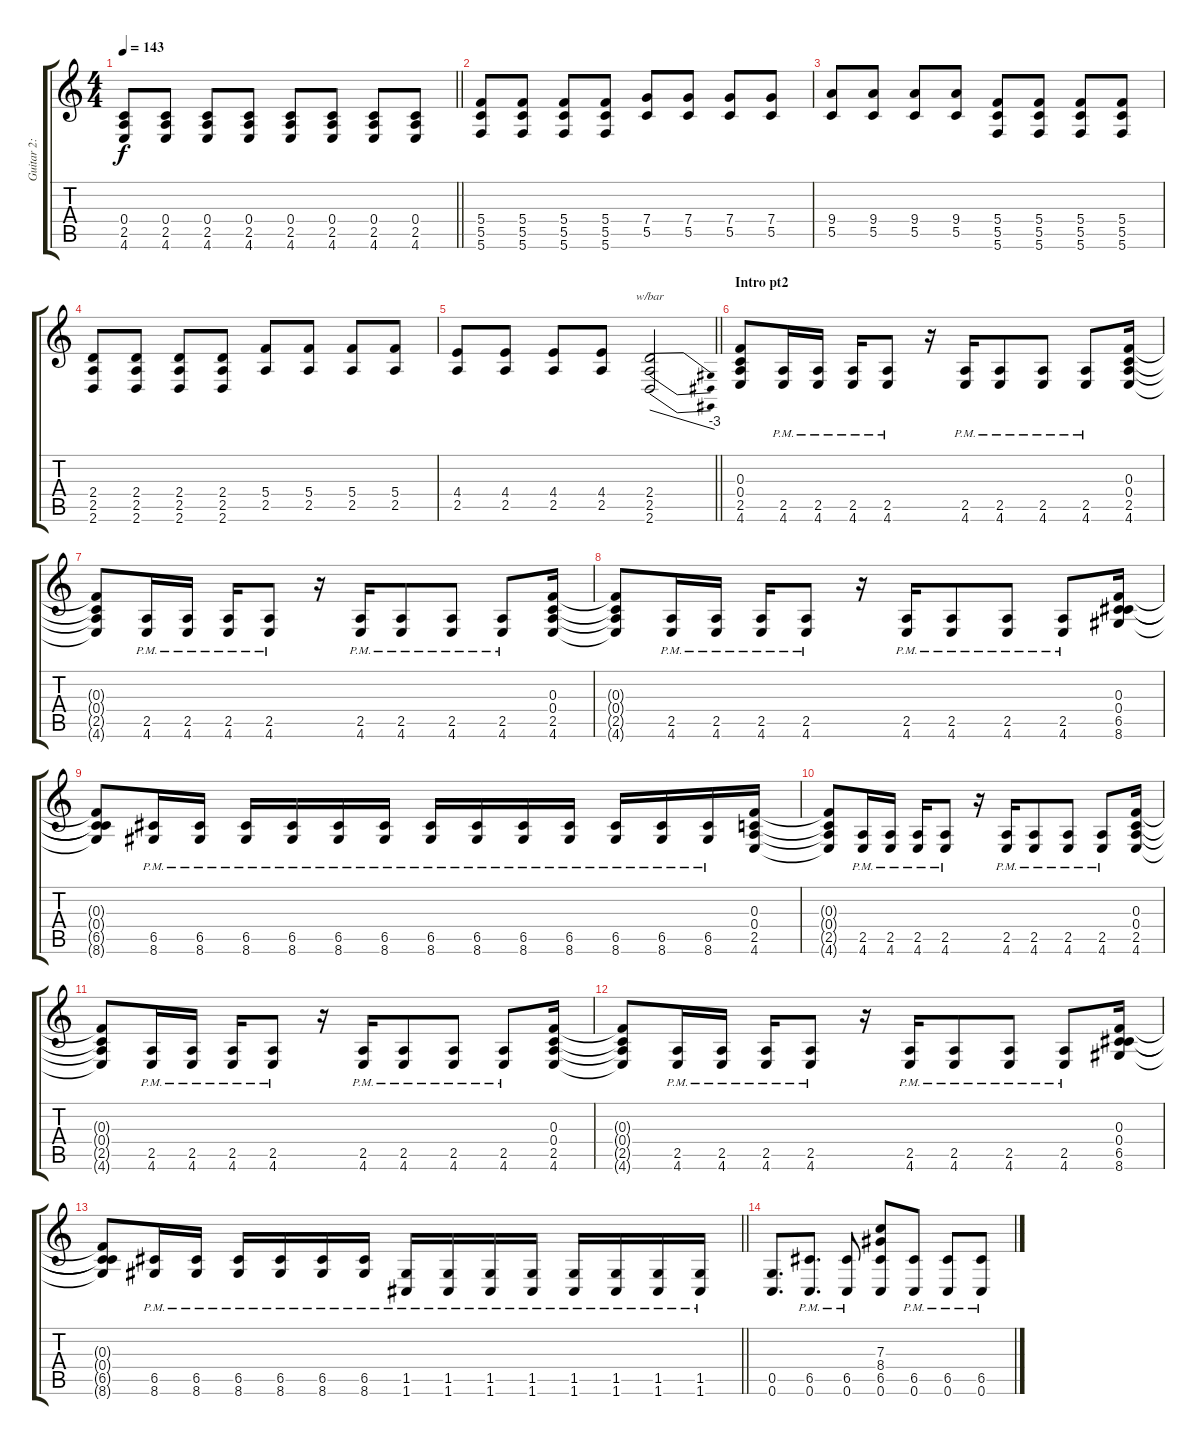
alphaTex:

\track ("Guitar 2: Maarten" "Guitar 2: ") {instrument overdrivenguitar}
\staff {score tabs}
\tuning (D4 A3 F3 C3 G2 C2) {hide}
\ts (4 4)
\tempo 143
\clef g2
\barLineRight lightlight
\ks c
(0.4 2.5 4.6).8{dy f} (0.4 2.5 4.6).8 (0.4 2.5 4.6).8 (0.4 2.5 4.6).8 (0.4 2.5 4.6).8 (0.4 2.5 4.6).8 (0.4 2.5 4.6).8 (0.4 2.5 4.6).8 |
(5.4 5.5 5.6).8 (5.4 5.5 5.6).8 (5.4 5.5 5.6).8 (5.4 5.5 5.6).8 (7.4 5.5).8 (7.4 5.5).8 (7.4 5.5).8 (7.4 5.5).8 |
(9.4 5.5).8 (9.4 5.5).8 (9.4 5.5).8 (9.4 5.5).8 (5.4 5.5 5.6).8 (5.4 5.5 5.6).8 (5.4 5.5 5.6).8 (5.4 5.5 5.6).8 |
(2.4 2.5 2.6).8 (2.4 2.5 2.6).8 (2.4 2.5 2.6).8 (2.4 2.5 2.6).8 (5.4 2.5).8 (5.4 2.5).8 (5.4 2.5).8 (5.4 2.5).8 |
\barLineRight lightlight
(4.4 2.5).8 (4.4 2.5).8 (4.4 2.5).8 (4.4 2.5).8 (2.4 2.5 2.6).2{tbe (dive default 0 0 60 -12)} |
\section ("" "Intro pt2")
(0.3 0.4 2.5 4.6).8 (2.5{pm} 4.6).16 (2.5{pm} 4.6).16 (2.5{pm} 4.6).16 (2.5{pm} 4.6).8 r.16 (2.5{pm} 4.6).16 (2.5{pm} 4.6).8 (2.5{pm} 4.6).8 (2.5{pm} 4.6).8 (0.3 0.4 2.5 4.6).16 |
(0.3{t} 0.4{t} 2.5{t} 4.6{t}).8 (2.5{pm} 4.6).16 (2.5{pm} 4.6).16 (2.5{pm} 4.6).16 (2.5{pm} 4.6).8 r.16 (2.5{pm} 4.6).16 (2.5{pm} 4.6).8 (2.5{pm} 4.6).8 (2.5{pm} 4.6).8 (0.3 0.4 2.5 4.6).16 |
(0.3{t} 0.4{t} 2.5{t} 4.6{t}).8 (2.5{pm} 4.6).16 (2.5{pm} 4.6).16 (2.5{pm} 4.6).16 (2.5{pm} 4.6).8 r.16 (2.5{pm} 4.6).16 (2.5{pm} 4.6).8 (2.5{pm} 4.6).8 (2.5{pm} 4.6).8 (0.3 0.4 6.5 8.6).16 |
(0.3{t} 0.4{t} 6.5{t} 8.6{t}).8 (6.5{pm} 8.6).16 (6.5{pm} 8.6).16 (6.5{pm} 8.6).16 (6.5{pm} 8.6).16 (6.5{pm} 8.6).16 (6.5{pm} 8.6).16 (6.5{pm} 8.6).16 (6.5{pm} 8.6).16 (6.5{pm} 8.6).16 (6.5{pm} 8.6).16 (6.5{pm} 8.6).16 (6.5{pm} 8.6).16 (6.5{pm} 8.6).16 (0.3 0.4 2.5 4.6).16 |
(0.3{t} 0.4{t} 2.5{t} 4.6{t}).8 (2.5{pm} 4.6).16 (2.5{pm} 4.6).16 (2.5{pm} 4.6).16 (2.5{pm} 4.6).8 r.16 (2.5{pm} 4.6).16 (2.5{pm} 4.6).8 (2.5{pm} 4.6).8 (2.5{pm} 4.6).8 (0.3 0.4 2.5 4.6).16 |
(0.3{t} 0.4{t} 2.5{t} 4.6{t}).8 (2.5{pm} 4.6).16 (2.5{pm} 4.6).16 (2.5{pm} 4.6).16 (2.5{pm} 4.6).8 r.16 (2.5{pm} 4.6).16 (2.5{pm} 4.6).8 (2.5{pm} 4.6).8 (2.5{pm} 4.6).8 (0.3 0.4 2.5 4.6).16 |
(0.3{t} 0.4{t} 2.5{t} 4.6{t}).8 (2.5{pm} 4.6).16 (2.5{pm} 4.6).16 (2.5{pm} 4.6).16 (2.5{pm} 4.6).8 r.16 (2.5{pm} 4.6).16 (2.5{pm} 4.6).8 (2.5{pm} 4.6).8 (2.5{pm} 4.6).8 (0.3 0.4 6.5 8.6).16 |
\barLineRight lightlight
(0.3{t} 0.4{t} 6.5{t} 8.6{t}).8 (6.5{pm} 8.6).16 (6.5{pm} 8.6).16 (6.5{pm} 8.6).16 (6.5{pm} 8.6).16 (6.5{pm} 8.6).16 (6.5{pm} 8.6).16 (1.5{pm} 1.6).16 (1.5{pm} 1.6).16 (1.5{pm} 1.6).16 (1.5{pm} 1.6).16 (1.5{pm} 1.6).16 (1.5{pm} 1.6).16 (1.5{pm} 1.6).16 (1.5{pm} 1.6).16 |
(0.5 0.6).8{d} (6.5{pm} 0.6).8{d} (6.5{pm} 0.6).8 (7.3 8.4 6.5 0.6).8 (6.5{pm} 0.6).8 (6.5{pm} 0.6).8 (6.5{pm} 0.6).8
